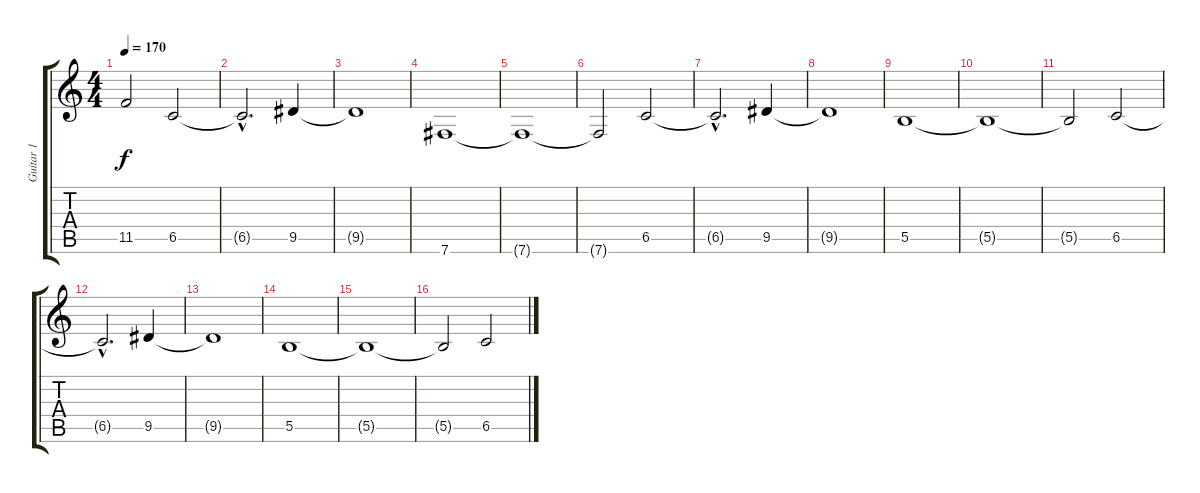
\track ("Guitar 1" "Guitar 1") {instrument overdrivenguitar}
\staff {score tabs}
\tuning (Db4 Ab3 E3 B2 Gb2 B1) {hide}
\ts (4 4)
\tempo 170
\clef g2
\ks c
11.5{t}.2{dy f} 6.5.2 |
6.5{hac t}.2{d} 9.5.4 |
9.5{t}.1 |
7.6.1 |
7.6{t}.1 |
7.6{t}.2 6.5.2 |
6.5{hac t}.2{d} 9.5.4 |
9.5{t}.1 |
5.5.1 |
5.5{t}.1 |
5.5{t}.2 6.5.2 |
6.5{hac t}.2{d} 9.5.4 |
9.5{t}.1 |
5.5.1 |
5.5{t}.1 |
5.5{t}.2 6.5.2
